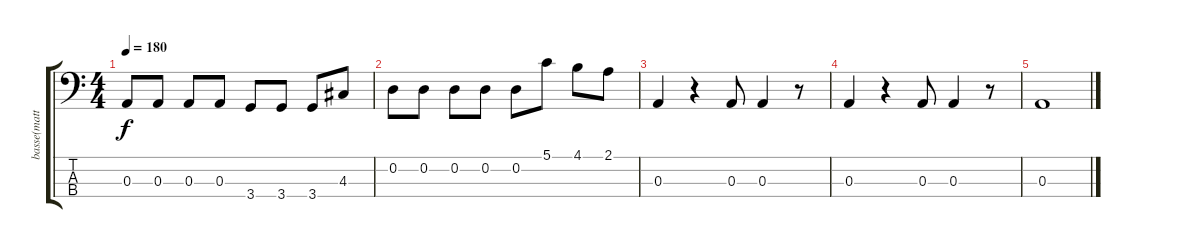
\track ("basse(matt)" "basse(matt") {instrument electricbasspick}
\staff {score tabs}
\tuning (G2 D2 A1 E1) {hide}
\ts (4 4)
\tempo 180
\clef f4
\ks c
0.3.8{dy f} 0.3.8 0.3.8 0.3.8 3.4.8 3.4.8 3.4.8 4.3.8 |
0.2.8 0.2.8 0.2.8 0.2.8 0.2.8 5.1.8 4.1.8 2.1.8 |
0.3.4 r.4 0.3.8 0.3.4 r.8 |
0.3.4 r.4 0.3.8 0.3.4 r.8 |
0.3.1
